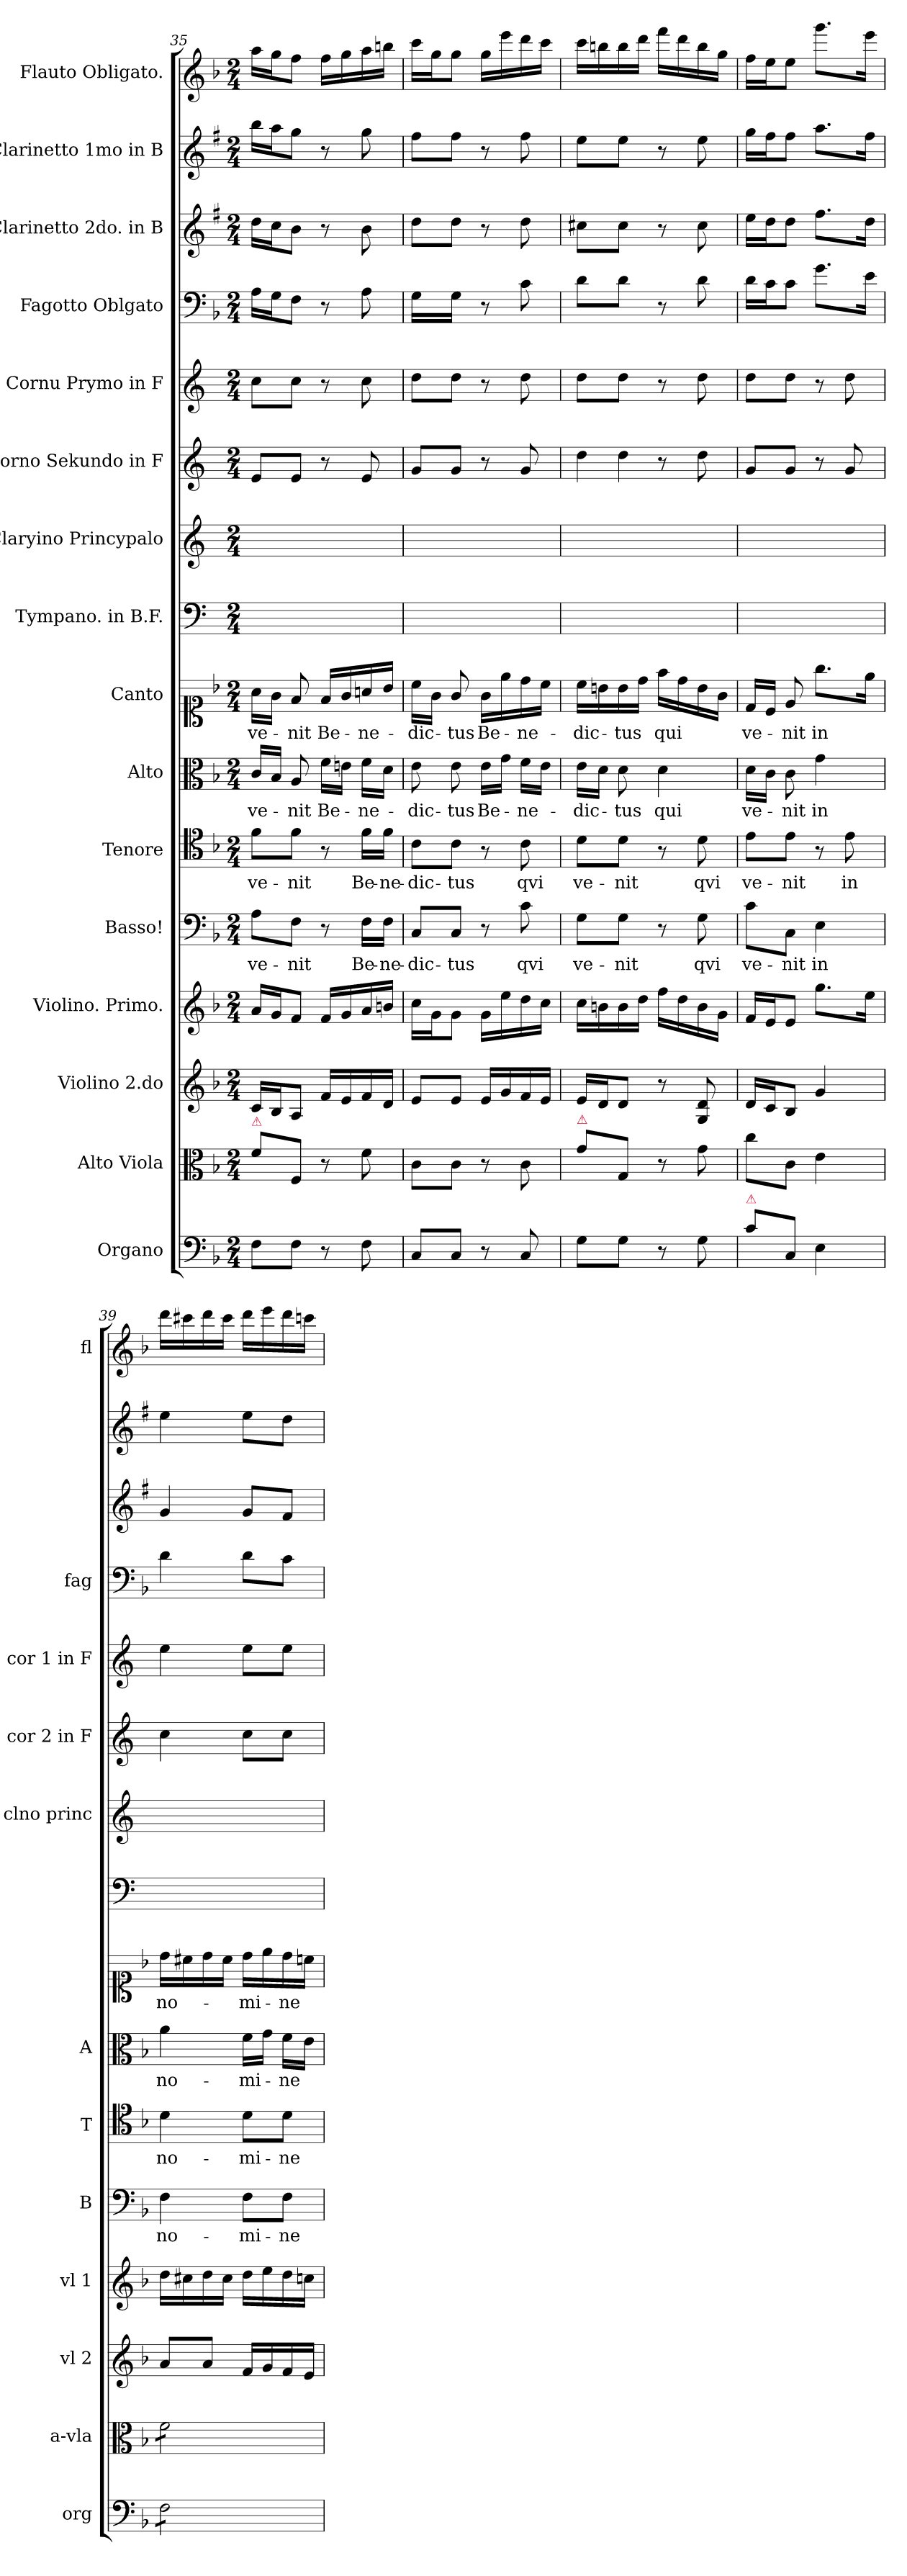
**kern	**kern	**kern	**kern	**kern	**text	**kern	**text	**kern	**text	**kern	**text	**kern	**kern	**kern	**kern	**kern	**kern	**dynam	**kern	**kern
*part16	*part15	*part14	*part13	*part12	*part12	*part11	*part11	*part10	*part10	*part9	*part9	*part8	*part7	*part6	*part5	*part4	*part3	*part3	*part2	*part1
*staff16	*staff15	*staff14	*staff13	*staff12	*staff12	*staff11	*staff11	*staff10	*staff10	*staff9	*staff9	*staff8	*staff7	*staff6	*staff5	*staff4	*staff3	*staff3	*staff2	*staff1
*I"Organo	*I"Alto Viola	*I"Violino 2.do	*I"Violino. Primo.	*I"Basso!	*	*I"Tenore	*	*I"Alto	*	*I"Canto	*	*I"Tympano. in B.F.	*I"Claryino Princypalo	*I"Corno Sekundo in F	*I"Cornu Prymo in F	*I"Fagotto Oblgato	*I"Clarinetto 2do. in B	*	*I"Clarinetto 1mo in B	*I"Flauto Obligato.
*I'org	*I'a-vla	*I'vl 2	*I'vl 1	*I'B	*	*I'T	*	*I'A	*	*	*	*	*I'clno princ	*I'cor 2 in F	*I'cor 1 in F	*I'fag	*	*	*	*I'fl
*clefF4	*clefC3	*clefG2	*clefG2	*clefF4	*	*clefC4	*	*clefC3	*	*clefC1	*	*clefF4	*clefG2	*clefG2	*clefG2	*clefF4	*clefG2	*	*clefG2	*clefG2
*	*	*	*	*	*	*	*	*	*	*	*	*	*ITrd1c2	*ITrd4c7	*ITrd4c7	*	*ITrd1c2	*	*ITrd1c2	*
*k[b-]	*k[b-]	*k[b-]	*k[b-]	*k[b-]	*	*k[b-]	*	*k[b-]	*	*k[b-]	*	*k[]	*k[b-e-]	*k[b-]	*k[b-]	*k[b-]	*k[b-]	*	*k[b-]	*k[b-]
*F:	*F:	*F:	*F:	*F:	*	*	*	*F:	*	*F:	*	*	*	*	*	*F:	*	*	*	*F:
*M2/4	*M2/4	*M2/4	*M2/4	*M2/4	*	*M2/4	*	*M2/4	*	*M2/4	*	*M2/4	*M2/4	*M2/4	*M2/4	*M2/4	*M2/4	*	*M2/4	*M2/4
=35	=35	=35	=35	=35	=35	=35	=35	=35	=35	=35	=35	=35	=35	=35	=35	=35	=35	=35	=35	=35
!	!LO:TX:a:color=crimson:t=⚠	!	!	!	!	!	!	!	!	!	!	!	!	!	!	!	!	!	!	!
!	!	!	!	!	!	!	!	!	!LO:LY:color=grey	!	!	!	!	!	!	!	!	!	!	!
8F\L	8f\L	16c/LL	16a/LL	8A\L	ve-	8f\L	ve-	16c/LL	ve-	16a\LL	ve-	2ryy	2ryy	8A/L	8f\L	16A\LL	16cc\LL	pia	16aa\LL	16aa\LL
.	.	16B-/J	16g/J	.	.	.	.	16B-/JJ	.	16g\JJ	.	.	.	.	.	16G\J	16b-\J	.	16gg\J	16gg\J
!	!	!	!	!	!	!	!	!	!LO:LY:color=grey	!	!	!	!	!	!	!	!	!	!	!
8F\J	8F/J	8A/J	8f/J	8F\J	-nit	8f\J	-nit	8A/	-nit	8f/	-nit	.	.	8A/J	8f\J	8F\J	8a\J	.	8ff\J	8ff\J
!	!	!	!	!	!	!	!	!	!LO:LY:color=grey	!	!	!	!	!	!	!	!	!	!	!
8r	8r	16f/LL	16f/LL	8r	.	8r	.	16f\LL	Be-	16f/LL	Be-	.	.	8r	8r	8r	8r	.	8r	16ff\LL
.	.	16e/	16g/	.	.	.	.	16en\JJ	.	16g/	.	.	.	.	.	.	.	.	.	16gg\
!	!	!	!	!	!	!	!	!	!LO:LY:color=grey	!	!	!	!	!	!	!	!	!	!	!
8F\	8f\	16f/	16a/	16F\LL	Be-	16f\LL	Be-	16f\LL	-ne-	16an/	-ne-	.	.	8A/	8f\	8A\	8a\	.	8ff\	16aa\
.	.	16d/JJ	16bn/JJ	16F\JJ	-ne-	16f\JJ	-ne-	16d\JJ	.	16b-/JJ	.	.	.	.	.	.	.	.	.	16bbn\JJ
=36	=36	=36	=36	=36	=36	=36	=36	=36	=36	=36	=36	=36	=36	=36	=36	=36	=36	=36	=36	=36
!	!	!	!	!	!	!	!	!	!LO:LY:color=grey	!	!	!	!	!	!	!LO:N:vis=16	!	!	!	!
8C/L	8c\L	8e/L	16cc\LL	8C/L	-dic-	8c\L	-dic-	8e\	-dic-	16cc\LL	-dic-	2ryy	2ryy	8c/L	8g\L	8G\LL	8cc\L	.	8ee\L	16ccc\LL
.	.	.	16g\J	.	.	.	.	.	.	16g\JJ	.	.	.	.	.	.	.	.	.	16gg\J
!	!	!	!	!	!	!	!	!	!LO:LY:color=grey	!	!	!	!	!	!	!LO:N:vis=16	!	!	!	!
8C/J	8c\J	8e/J	8g\J	8C/J	-tus	8c\J	-tus	8e\	-tus	8g/	-tus	.	.	8c/J	8g\J	8G\JJ	8cc\J	.	8ee\J	8gg\J
!	!	!	!	!	!	!	!	!	!LO:LY:color=grey	!	!	!	!	!	!	!	!	!	!	!
8r	8r	16e/LL	16g\LL	8r	.	8r	.	16e\LL	Be-	16g\LL	Be-	.	.	8r	8r	8r	8r	.	8r	16gg\LL
.	.	16g/	16ee\	.	.	.	.	16g\JJ	.	16ee\	.	.	.	.	.	.	.	.	.	16eee\
!	!	!	!	!	!	!	!	!	!LO:LY:color=grey	!	!	!	!	!	!	!	!	!	!	!
8C/	8c\	16f/	16dd\	8c\	qvi	8c\	qvi	16f\LL	-ne-	16dd\	-ne-	.	.	8c/	8g\	8c\	8cc\	.	8ee\	16ddd\
.	.	16e/JJ	16cc\JJ	.	.	.	.	16e\JJ	.	16cc\JJ	.	.	.	.	.	.	.	.	.	16ccc\JJ
=37	=37	=37	=37	=37	=37	=37	=37	=37	=37	=37	=37	=37	=37	=37	=37	=37	=37	=37	=37	=37
!	!LO:TX:a:color=crimson:t=⚠	!	!	!	!	!	!	!	!	!	!	!	!	!	!	!	!	!	!	!
!	!	!	!	!	!	!	!	!	!LO:LY:color=grey	!	!	!	!	!LO:N:vis=4	!	!	!	!	!	!
8G\L	8g\L	16e/LL	16cc\LL	8G\L	ve-	8d\L	ve-	16e\LL	-dic-	16cc\LL	-dic-	2ryy	2ryy	8g\	8g\L	8d\L	8bn\L	.	8dd\L	16ccc\LL
.	.	16d/J	16bn\	.	.	.	.	16d\JJ	.	16bn\	.	.	.	.	.	.	.	.	.	16bbn\
!	!	!	!	!	!	!	!	!	!LO:LY:color=grey	!	!	!	!	!LO:N:vis=4	!	!	!	!	!	!
8G\J	8G/J	8d/J	16b\	8G\J	-nit	8d\J	-nit	8d\	-tus	16b\	-tus	.	.	8g\	8g\J	8d\J	8b\J	.	8dd\J	16bb\
.	.	.	16dd\JJ	.	.	.	.	.	.	16dd\JJ	.	.	.	.	.	.	.	.	.	16ddd\JJ
!	!	!	!	!	!	!	!	!	!LO:LY:color=grey	!	!	!	!	!	!	!	!	!	!	!
8r	8r	8r	16ff\LL	8r	.	8r	.	4d\	qui	16ff\LL	qui	.	.	8r	8r	8r	8r	.	8r	16fff\LL
.	.	.	16dd\	.	.	.	.	.	.	16dd\	.	.	.	.	.	.	.	.	.	16ddd\
!	!	!	!	!	!LO:LY:i	!	!	!	!	!	!	!	!	!	!	!	!	!	!	!
8G\	8g\	8G/ 8d/	16b\	8G\	qvi	8d\	qvi	.	.	16b\	.	.	.	8g\	8g\	8d\	8b\	.	8dd\	16bb\
.	.	.	16g\JJ	.	.	.	.	.	.	16g\JJ	.	.	.	.	.	.	.	.	.	16gg\JJ
=38	=38	=38	=38	=38	=38	=38	=38	=38	=38	=38	=38	=38	=38	=38	=38	=38	=38	=38	=38	=38
!LO:TX:a:color=crimson:t=⚠	!	!	!	!	!	!	!	!	!	!	!	!	!	!	!	!	!	!	!	!
!	!	!	!	!	!LO:LY:i	!	!	!	!LO:LY:color=grey	!	!	!	!	!	!	!	!	!	!	!
8c\L	8cc\L	16d/LL	16f/LL	8c\L	ve-	8e\L	ve-	16d\LL	ve-	16d/LL	ve-	2ryy	2ryy	8c/L	8g\L	16d\LL	16dd\LL	.	16ff\LL	16ff\LL
.	.	16c/J	16e/J	.	.	.	.	16c\JJ	.	16c/JJ	.	.	.	.	.	16c\J	16cc\J	.	16ee\J	16ee\J
!	!	!	!	!	!LO:LY:i	!	!	!	!LO:LY:color=grey	!	!	!	!	!	!	!	!	!	!	!
8C/J	8c\J	8B-/J	8e/J	8C\J	-nit	8e\J	-nit	8c\	-nit	8e/	-nit	.	.	8c/J	8g\J	8c\J	8cc\J	.	8ee\J	8ee\J
!	!	!	!	!	!	!	!	!	!LO:LY:color=grey	!	!	!	!	!	!	!	!	!	!	!
4E\	4e\	4g/	8.gg\L	4E\	in	8r	.	4g\	in	8.gg\L	in	.	.	8r	8r	8.g\L	8.ee\L	.	8.gg\L	8.ggg\L
.	.	.	.	.	.	8e\	in	.	.	.	.	.	.	8c/	8g\	.	.	.	.	.
.	.	.	16ee\Jk	.	.	.	.	.	.	16ee\Jk	.	.	.	.	.	16e\Jk	16cc\Jk	.	16ee\Jk	16eee\Jk
=39	=39	=39	=39	=39	=39	=39	=39	=39	=39	=39	=39	=39	=39	=39	=39	=39	=39	=39	=39	=39
!	!	!	!	!	!	!	!	!	!LO:LY:color=grey	!	!	!	!	!	!	!	!	!	!	!
*tremolo	*	*	*	*	*	*	*	*	*	*	*	*	*	*	*	*	*	*	*	*
*	*tremolo	*	*	*	*	*	*	*	*	*	*	*	*	*	*	*	*	*	*	*
8F\L	8f\L	8a/L	16dd\LL	4F\	no-	4d\	no-	4a\	no-	16dd\LL	no-	2ryy	2ryy	4f\	4a\	4d\	4f/	.	4dd\	16ddd\LL
.	.	.	16cc#X\	.	.	.	.	.	.	16cc#X\	.	.	.	.	.	.	.	.	.	16ccc#X\
8F\	8f\	8a/J	16dd\	.	.	.	.	.	.	16dd\	.	.	.	.	.	.	.	.	.	16ddd\
.	.	.	16cc#\JJ	.	.	.	.	.	.	16cc#\JJ	.	.	.	.	.	.	.	.	.	16ccc#\JJ
!	!	!	!	!	!	!	!	!	!LO:LY:color=grey	!	!	!	!	!	!	!	!	!	!	!
8F\	8f\	16f/LL	16dd\LL	8F\L	-mi-	8d\L	-mi-	16f\LL	-mi-	16dd\LL	-mi-	.	.	8f\L	8a\L	8d\L	8f/L	.	8dd\L	16ddd\LL
.	.	16g/	16ee\	.	.	.	.	16g\JJ	.	16ee\	.	.	.	.	.	.	.	.	.	16eee\
!	!	!	!	!	!	!	!	!	!LO:LY:color=grey	!	!	!	!	!	!	!	!	!	!	!
8F\J	8f\J	16f/	16dd\	8F\J	-ne	8d\J	-ne	16f\LL	-ne	16dd\	-ne	.	.	8f\J	8a\J	8c\J	8e/J	.	8cc\J	16ddd\
*	*Xtremolo	*	*	*	*	*	*	*	*	*	*	*	*	*	*	*	*	*	*	*
*Xtremolo	*	*	*	*	*	*	*	*	*	*	*	*	*	*	*	*	*	*	*	*
.	.	16e/JJ	16ccn\JJ	.	.	.	.	16e\JJ	.	16ccn\JJ	.	.	.	.	.	.	.	.	.	16cccn\JJ
=	=	=	=	=	=	=	=	=	=	=	=	=	=	=	=	=	=	=	=	=
*-	*-	*-	*-	*-	*-	*-	*-	*-	*-	*-	*-	*-	*-	*-	*-	*-	*-	*-	*-	*-
